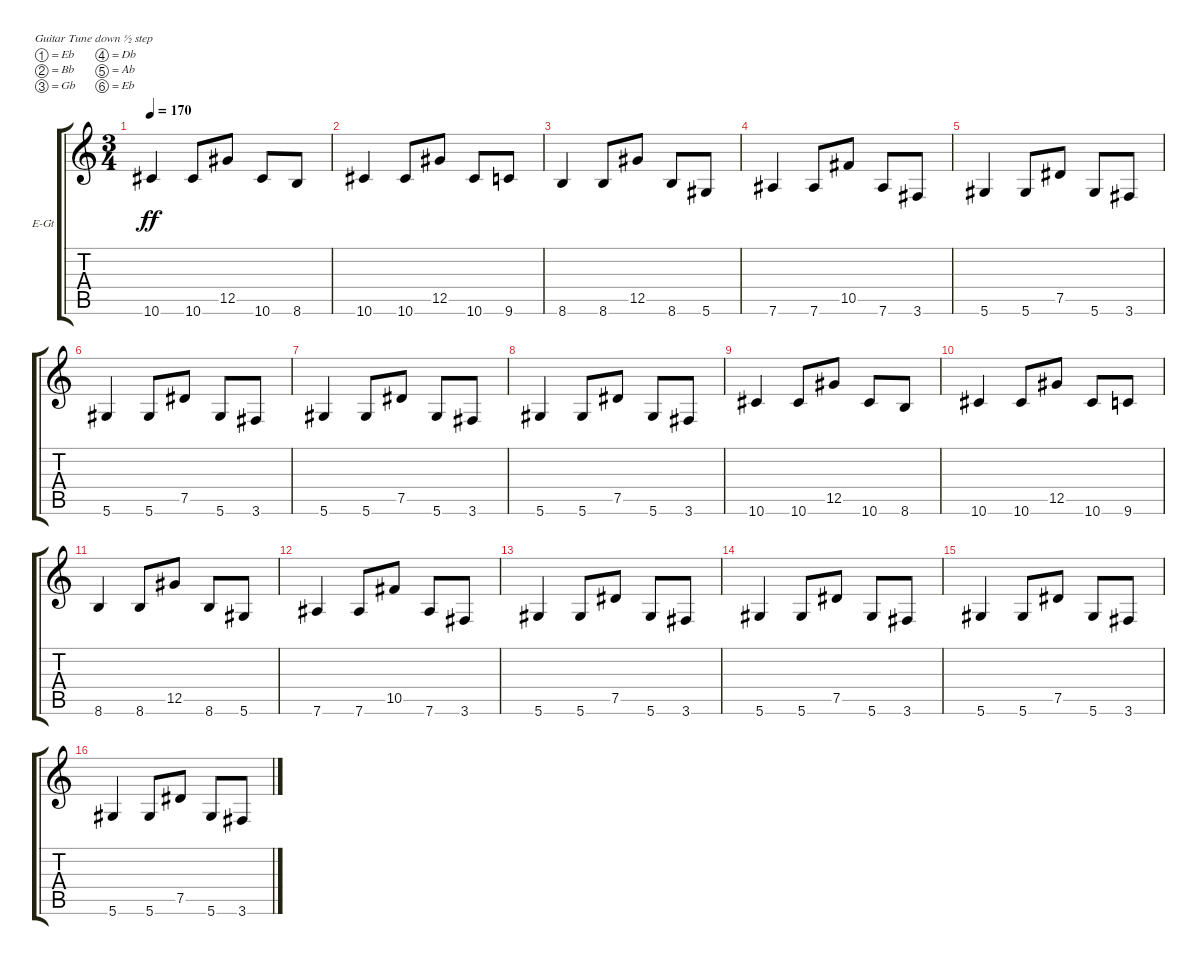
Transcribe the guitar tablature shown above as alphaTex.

\bracketExtendMode groupsimilarinstruments
\firstSystemTrackNameOrientation horizontal
\otherSystemsTrackNameOrientation horizontal
\track ("Kaleb - Rhythm" "E-Gt") {instrument distortionguitar}
\staff {score tabs}
\tuning (Eb4 Bb3 Gb3 Db3 Ab2 Eb2)
\ts (3 4)
\tempo 170
\clef g2
\ks c
10.6.4{dy ff} 10.6.8 12.5.8 10.6.8 8.6.8 |
10.6.4 10.6.8 12.5.8 10.6.8 9.6.8 |
8.6.4 8.6.8 12.5.8 8.6.8 5.6.8 |
7.6.4 7.6.8 10.5.8 7.6.8 3.6.8 |
5.6.4 5.6.8 7.5.8 5.6.8 3.6.8 |
5.6.4 5.6.8 7.5.8 5.6.8 3.6.8 |
5.6.4 5.6.8 7.5.8 5.6.8 3.6.8 |
5.6.4 5.6.8 7.5.8 5.6.8 3.6.8 |
10.6.4 10.6.8 12.5.8 10.6.8 8.6.8 |
10.6.4 10.6.8 12.5.8 10.6.8 9.6.8 |
8.6.4 8.6.8 12.5.8 8.6.8 5.6.8 |
7.6.4 7.6.8 10.5.8 7.6.8 3.6.8 |
5.6.4 5.6.8 7.5.8 5.6.8 3.6.8 |
5.6.4 5.6.8 7.5.8 5.6.8 3.6.8 |
5.6.4 5.6.8 7.5.8 5.6.8 3.6.8 |
5.6.4 5.6.8 7.5.8 5.6.8 3.6.8
